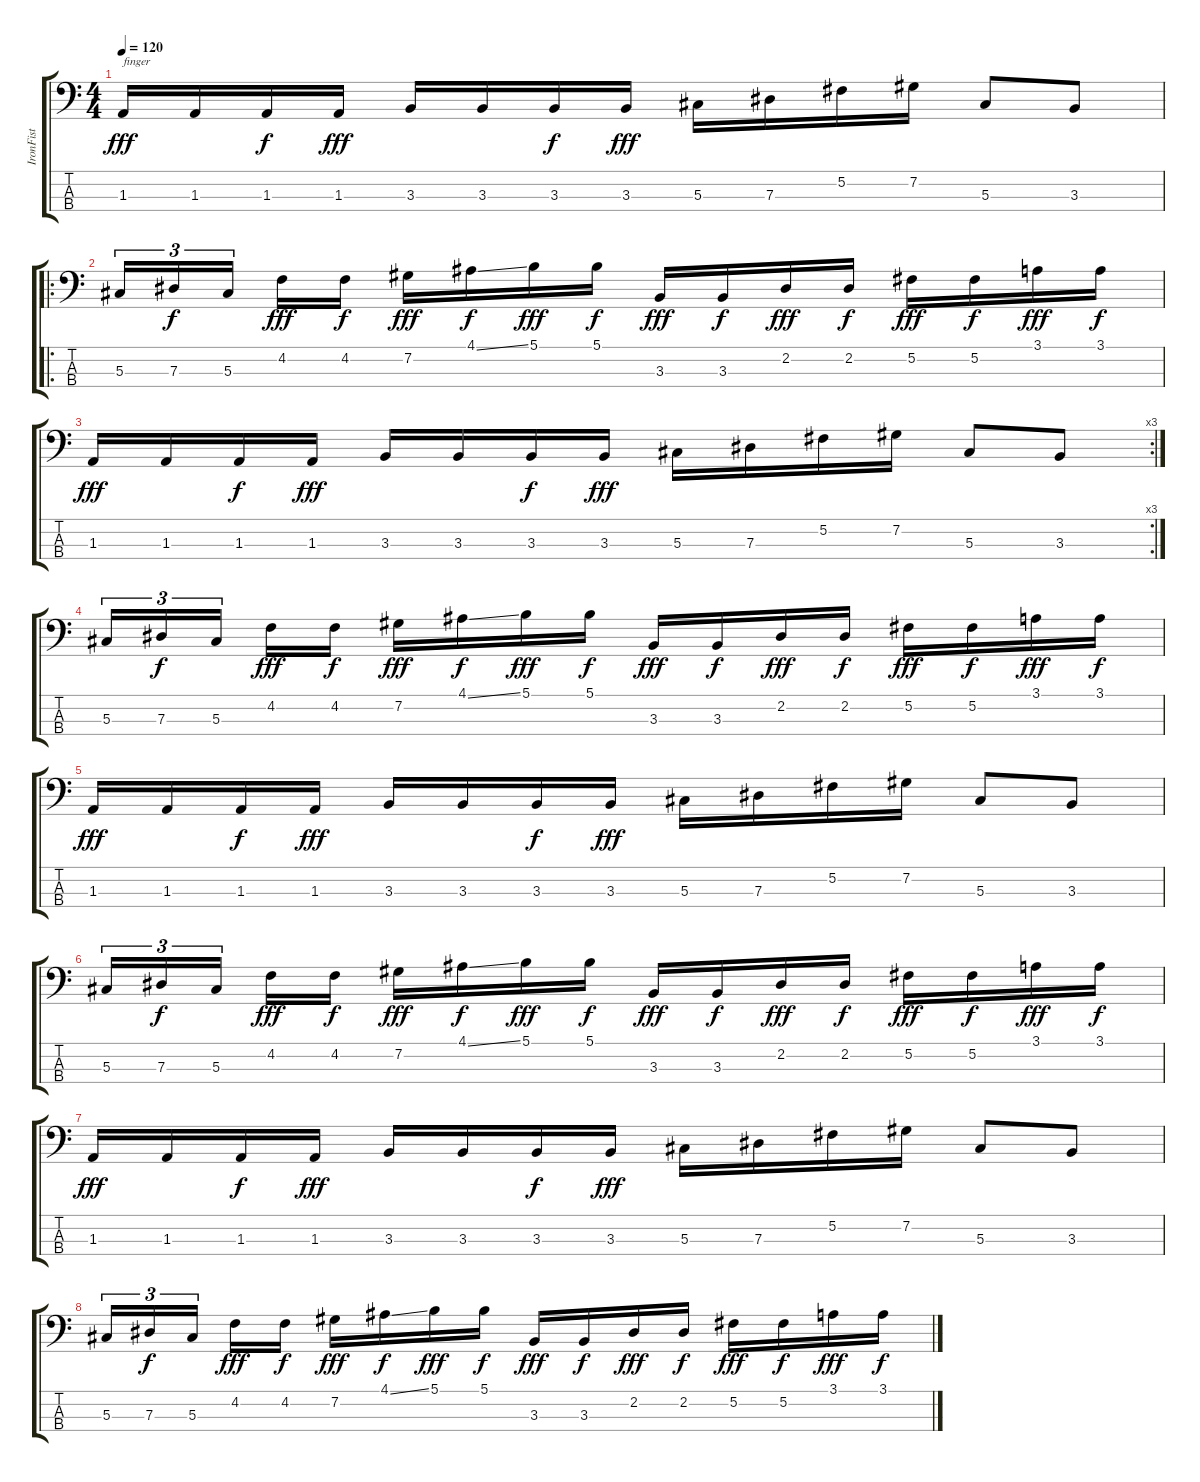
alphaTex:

\track ("IronFist" "IronFist") {instrument electricbassfinger}
\staff {score tabs}
\tuning (Gb2 Db2 Ab1 Eb1) {hide}
\ts (4 4)
\tempo 120
\clef f4
\ks c
1.3.16{txt "finger" dy fff instrument electricbassfinger} 1.3.16 1.3.16{dy f} 1.3.16{dy fff} 3.3.16 3.3.16 3.3.16{dy f} 3.3.16{dy fff} 5.3.16 7.3.16 5.2.16 7.2.16 5.3.8 3.3.8 |
\ro
5.3.16{tu (3 2)} 7.3.16{tu (3 2) dy f} 5.3.16{tu (3 2)} 4.2.16{dy fff} 4.2.16{dy f} 7.2.16{dy fff} 4.1{ss}.16{dy f} 5.1.16{dy fff} 5.1.16{dy f} 3.3.16{dy fff} 3.3.16{dy f} 2.2.16{dy fff} 2.2.16{dy f} 5.2.16{dy fff} 5.2.16{dy f} 3.1.16{dy fff} 3.1.16{dy f} |
\rc 3
1.3.16{dy fff} 1.3.16 1.3.16{dy f} 1.3.16{dy fff} 3.3.16 3.3.16 3.3.16{dy f} 3.3.16{dy fff} 5.3.16 7.3.16 5.2.16 7.2.16 5.3.8 3.3.8 |
5.3.16{tu (3 2) volume 8} 7.3.16{tu (3 2) dy f} 5.3.16{tu (3 2)} 4.2.16{dy fff} 4.2.16{dy f} 7.2.16{dy fff} 4.1{ss}.16{dy f} 5.1.16{dy fff} 5.1.16{dy f} 3.3.16{dy fff} 3.3.16{dy f} 2.2.16{dy fff} 2.2.16{dy f} 5.2.16{dy fff} 5.2.16{dy f} 3.1.16{dy fff} 3.1.16{dy f} |
1.3.16{dy fff} 1.3.16 1.3.16{dy f} 1.3.16{dy fff} 3.3.16 3.3.16 3.3.16{dy f} 3.3.16{dy fff} 5.3.16 7.3.16 5.2.16 7.2.16 5.3.8 3.3.8 |
5.3.16{tu (3 2)} 7.3.16{tu (3 2) dy f} 5.3.16{tu (3 2)} 4.2.16{dy fff} 4.2.16{dy f} 7.2.16{dy fff} 4.1{ss}.16{dy f} 5.1.16{dy fff} 5.1.16{dy f} 3.3.16{dy fff} 3.3.16{dy f} 2.2.16{dy fff} 2.2.16{dy f} 5.2.16{dy fff} 5.2.16{dy f} 3.1.16{dy fff} 3.1.16{dy f} |
1.3.16{dy fff volume 0} 1.3.16 1.3.16{dy f} 1.3.16{dy fff} 3.3.16 3.3.16 3.3.16{dy f} 3.3.16{dy fff} 5.3.16 7.3.16 5.2.16 7.2.16 5.3.8 3.3.8 |
5.3.16{tu (3 2)} 7.3.16{tu (3 2) dy f} 5.3.16{tu (3 2)} 4.2.16{dy fff} 4.2.16{dy f} 7.2.16{dy fff} 4.1{ss}.16{dy f} 5.1.16{dy fff} 5.1.16{dy f} 3.3.16{dy fff} 3.3.16{dy f} 2.2.16{dy fff} 2.2.16{dy f} 5.2.16{dy fff} 5.2.16{dy f} 3.1.16{dy fff} 3.1.16{dy f}
